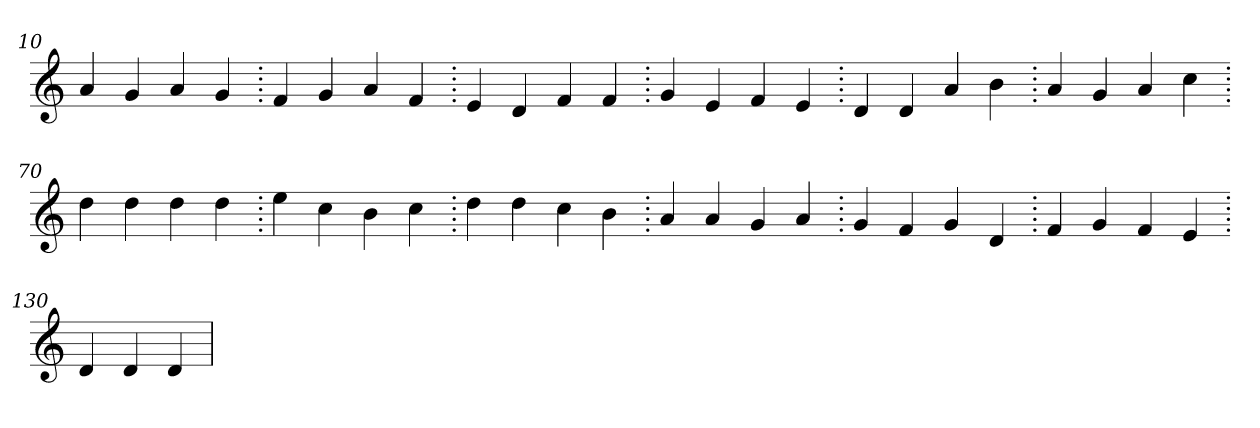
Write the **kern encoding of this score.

**kern
*part1
*staff1
*clefG2
=10.
4a
4g
4a
4g
=20.
4f
4g
4a
4f
=30.
4e
4d
4f
4f
=40.
4g
4e
4f
4e
=50.
4d
4d
4a
4b
=60.
4a
4g
4a
4cc
=70.
4dd
4dd
4dd
4dd
=80.
4ee
4cc
4b
4cc
=90.
4dd
4dd
4cc
4b
=100.
4a
4a
4g
4a
=110.
4g
4f
4g
4d
=120.
4f
4g
4f
4e
=130.
4d
4d
4d
=
*-
